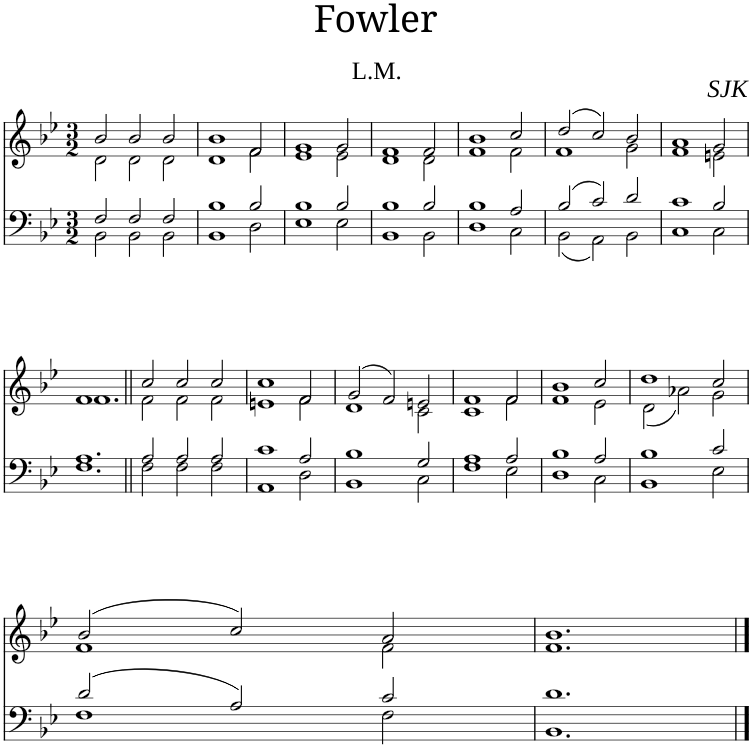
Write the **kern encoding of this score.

**kern	**kern
*part1	*part1
*staff2	*staff1
*I"Piano	*
*I'Pno	*
*clefF4	*clefG2
*k[b-e-]	*k[b-e-]
*M3/2	*M3/2
=1	=1
*^	*^
2F/	2BB-\	2b-/	2d\
2F/	2BB-\	2b-/	2d\
2F/	2BB-\	2b-/	2d\
=2	=2	=2	=2
1B-	1BB-	1b-	1d
2B-/	2D\	2f/	2f\
=3	=3	=3	=3
1B-	1E-	1g	1e-
2B-/	2E-\	2g/	2e-\
=4	=4	=4	=4
1B-	1BB-	1f	1d
2B-/	2BB-\	2f/	2d\
=5	=5	=5	=5
1B-	1D	1b-	1f
2A/	2C\	2cc/	2f\
=6	=6	=6	=6
2B-/	2BB-\	(2dd/	1f
2c/	2AA\	2cc/)	.
2d/	2BB-\	2b-/	2g\
=7	=7	=7	=7
1c	1C	1a	1f
2B-/	2C\	2g/	2en\
!!LO:LB:g=z	!!
=8	=8	=8	=8
1.A	1.F	1.f	1.f
=9||	=9||	=9||	=9||
2A/	2F\	2cc/	2f\
2A/	2F\	2cc/	2f\
2A/	2F\	2cc/	2f\
=10	=10	=10	=10
1c	1AA	1cc	1en
2A/	2D\	2f/	2f\
=11	=11	=11	=11
1B-	1BB-	(2g/	1d
.	.	2f/)	.
2G/	2C\	2en/	2c\
=12	=12	=12	=12
1A	1F	1f	1c
2A/	2E-\	2f/	2f\
=13	=13	=13	=13
1B-	1D	1b-	1f
2A/	2C\	2cc/	2e-\
=14	=14	=14	=14
1B-	1BB-	1dd	(2d\
.	.	.	2a-X\)
2c/	2E-\	2cc/	2g\
!!LO:LB:g=z	!!
=15	=15	=15	=15
2d/	1F	(2b-/	1f
2A/	.	2cc/)	.
2c/	2F\	2a/	2f\
=16	=16	=16	=16
1.d	1.BB-	1.b-	1.f
*v	*v	*	*
*	*v	*v
==	==
*-	*-
